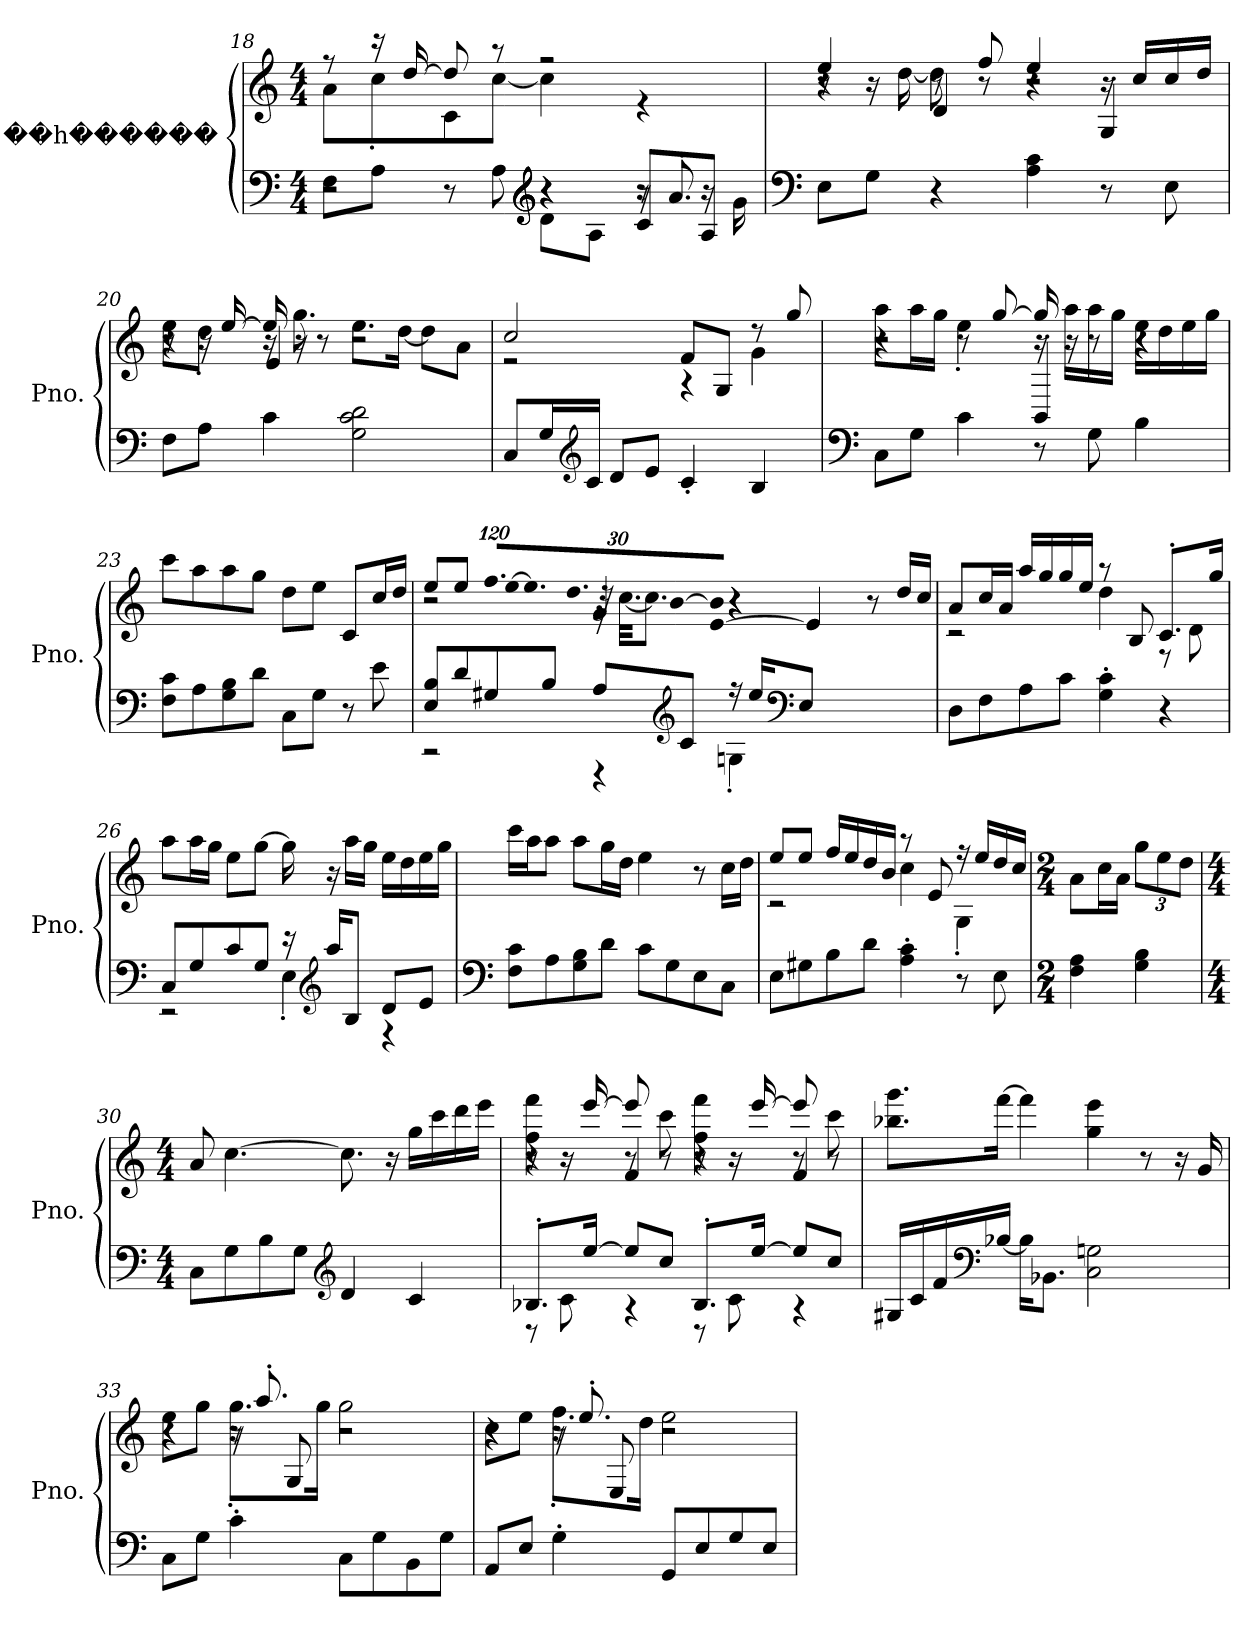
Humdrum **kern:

**kern	**kern
*part1	*part1
*staff2	*staff1
*I"Piano, ��һ������	*
*I'Pno.	*
!!LO:LB:g=z
*clefF4	*clefG2
*k[]	*k[]
*M4/4	*M4/4
=18	=18
*^	*^
*	*^	*	*
2r	8F\L	2r	8r	8a\L
.	8A\J	.	16r	8cc'\
.	.	.	[16dd/	.
.	8r	.	8dd/]	8c\
.	8A\	.	8r	[8cc\J
*clefG2	*	*	*	*
4r	8d\L	4r	2r	4cc\]
.	8A\J	.	.	.
16r	8r	8c/L	.	4r
8.a'/	.	.	.	.
.	16r	8A/J	.	.
.	16g\	.	.	.
*v	*v	*v	*	*
*	*v	*v
=19	=19
*clefF4	*
*	*^
*	*	*^
8E\L	4ee/	8r	4r
8G\J	.	16r	.
.	.	[16dd\	.
4r	8r	8dd\]	4d/
.	8ff/	8r	.
4A\ 4c\	4ee/	2r	4r
8r	16r	.	4G'/
.	16cc/LL	.	.
8E\	16cc/	.	.
.	16dd/JJ	.	.
=20	=20	=20	=20
8F\L	8r	8ee\L	4r
8A\J	16r	8dd'\J	.
.	[16ee/	.	.
4c\	16ee/]	16r	4e/
.	16r	8.gg\	.
.	8r	.	.
2G\ 2c\ 2d\	2r	8.ee\L	2r
.	.	[16dd\Jk	.
.	.	8dd\L]	.
.	.	8a\J	.
*	*	*v	*v
!!LO:PB:g=z
=21	=21	=21
8C/L	2cc/	2r
16G/L	.	.
*clefG2	*	*
16c/JJ	.	.
8d/L	.	.
8e/J	.	.
4c'/	8f/L	4r
.	8G/J	.
4B/	8r	4g\
.	8gg/	.
*	*v	*v
=22	=22
*clefF4	*
*	*^
*	*	*^
8C\L	4r	8aa\L	2r
8G\J	.	16aa\L	.
.	.	16gg\JJ	.
4c\	8r	4ee'\	.
.	[8gg/	.	.
8r	16gg/]	16r	4BB'/
.	16r	16aa\LL	.
8G\	8r	16aa\	.
.	.	16gg\JJ	.
4B\	4r	16ee\LL	4r
.	.	16dd\	.
.	.	16ee\	.
.	.	16gg\JJ	.
*	*v	*v	*v
=23	=23
8F\ 8c\L	8ccc\L
8A\	8aa\
8G\ 8B\	8aa\
8d\J	8gg\J
8C\L	8dd\L
8G\J	8ee\J
8r	8c/L
8e\	16cc/L
.	16dd/JJ
!!LO:LB:g=z
=24	=24
*^	*^
*	*	*	*^
8E/ 8B/L	2r	8ee/L	2r	2r
8d/	.	8ee/J	.	.
*	*	*Xbrackettup	*	*
!	!	!LO:N:vis=32.	!	!
8G#X/	.	1920%103ff/LLL	.	.
!	!	!LO:N:vis=256%9	!	!
.	.	[960%17ee/K	.	.
!	!	!LO:N:vis=32.	!	!
.	.	1920%103ee/]	.	.
!	!	!LO:N:vis=32.	!	!
8B/J	.	1920%103dd/	.	.
!	!	!LO:N:vis=32	!	!
.	.	[640%23b/	.	.
!	!	!LO:N:vis=32	!	!
.	.	[640%23e/ 640%23b/]JJJ	.	.
8A/L	4r	.	64r	4g/
.	.	4e/]	.	.
.	.	.	[32.cc\KKL	.
.	.	.	8.cc\J]	.
*clefG2	*	*	*	*
8c/J	.	.	.	.
16r	4Gn'\	.	4r	4r
.	.	8r	.	.
16ee/KL	.	.	.	.
*clefF4	*	*	*	*
8E/J	.	.	.	.
.	.	16dd/LL	.	.
.	.	16cc/JJ	.	.
1920ryy	1920ryy	.	1920ryy	1920ryy
*v	*v	*	*	*
*	*	*v	*v
=25	=25	=25
8D\L	8a/L	2r
8F\	16cc/L	.
.	16a/JJ	.
8A\	16aa/LL	.
.	16gg/	.
8c\J	16gg/	.
.	16ee/JJ	.
4G\' 4c\'	8r	4dd\
.	8B/	.
4r	8.c'/L	8r
.	.	8d\
.	16gg/Jk	.
*	*v	*v
!!LO:LB:g=z
=26	=26
*^	*
8C/L	2r	8aa\L
8G/	.	16aa\L
.	.	16gg\JJ
8c/	.	8ee\L
8G/J	.	[8gg\J
16r	4E'\	16gg\]
*clefG2	*	*
16aa/KL	.	16r
8B/J	.	16aa\LL
.	.	16gg\JJ
8d/L	4r	16ee\LL
.	.	16dd\
8e/J	.	16ee\
.	.	16gg\JJ
*v	*v	*
=27	=27
*clefF4	*
8F\ 8c\L	16ccc\LL
.	16aa\J
8A\	8aa\J
8G\ 8B\	8aa\L
8d\J	16gg\L
.	16dd\JJ
8c\L	4ee\
8G\	.
8E\	8r
8C\J	16cc\LL
.	16dd\JJ
=28	=28
*	*^
8E\L	8ee/L	2r
8G#X\	8ee/J	.
8B\	16ff/LL	.
.	16ee/	.
8d\J	16dd/	.
.	16b/JJ	.
4A\' 4c\'	8r	4cc\
.	8e/	.
8r	16r	4G'\
.	16ee/LL	.
8E\	16dd/	.
.	16cc/JJ	.
*	*v	*v
!!LO:LB:g=z
=29	=29
*M2/4	*M2/4
4F\ 4A\	8a\L
.	16cc\L
.	16a\JJ
4G\ 4B\	12gg\L
.	12ee\
.	12dd\J
=30	=30
*M4/4	*M4/4
8C\L	8a/
8G\	[4.cc\
8B\	.
8G\J	.
*clefG2	*
4d/	8.cc\]
.	16r
4c/	16gg\LL
.	16ccc\
.	16ddd\
.	16eee\JJ
=31	=31
*^	*^
*	*	*	*^
8.B-X'/L	8r	8r	4ff\ 4fff\	4r
.	8c\	16r	.	.
[16ee/Jk	.	[16eee/	.	.
8ee/L]	4r	8eee/]	8r	4f/
8cc/J	.	8r	8ccc\	.
8.B-'/L	8r	8r	4ff\ 4fff\	4r
.	8c\	16r	.	.
[16ee/Jk	.	[16eee/	.	.
8ee/L]	4r	8eee/]	8r	4f/
8cc/J	.	8r	8ccc\	.
*v	*v	*	*	*
*	*v	*v	*v
!!LO:LB:g=z
=32	=32
16G#X/LL	8.bb-X\ 8.ggg\L
16c/	.
16f/	.
*clefF4	*
[16B-X/JJ	[16fff\Jk
16B-\KL]	4fff\]
8.BB-X\J	.
2C\ 2Gn\	4gg\ 4eee\
.	8r
.	16r
.	16g/
=33	=33
*	*^
*	*	*^
8C\L	4r	8ee\L	4r
8G\J	.	8gg\J	.
4c'\	16r	8.gg'\L	8r
.	8.aa'/	.	.
.	.	.	8G/
.	.	16gg\Jk	.
8C\L	2r	2gg\	2r
8G\	.	.	.
8BB\	.	.	.
8G\J	.	.	.
=34	=34	=34	=34
8AA/L	4r	8cc\L	4r
8E/J	.	8ee\J	.
4G'\	16r	8.ff'\L	8r
.	8.ee'/	.	.
.	.	.	8E/
.	.	16dd\Jk	.
8GG/L	2r	2ee\	2r
8E/	.	.	.
8G/	.	.	.
8E/J	.	.	.
*	*v	*v	*v
=	=
*-	*-
